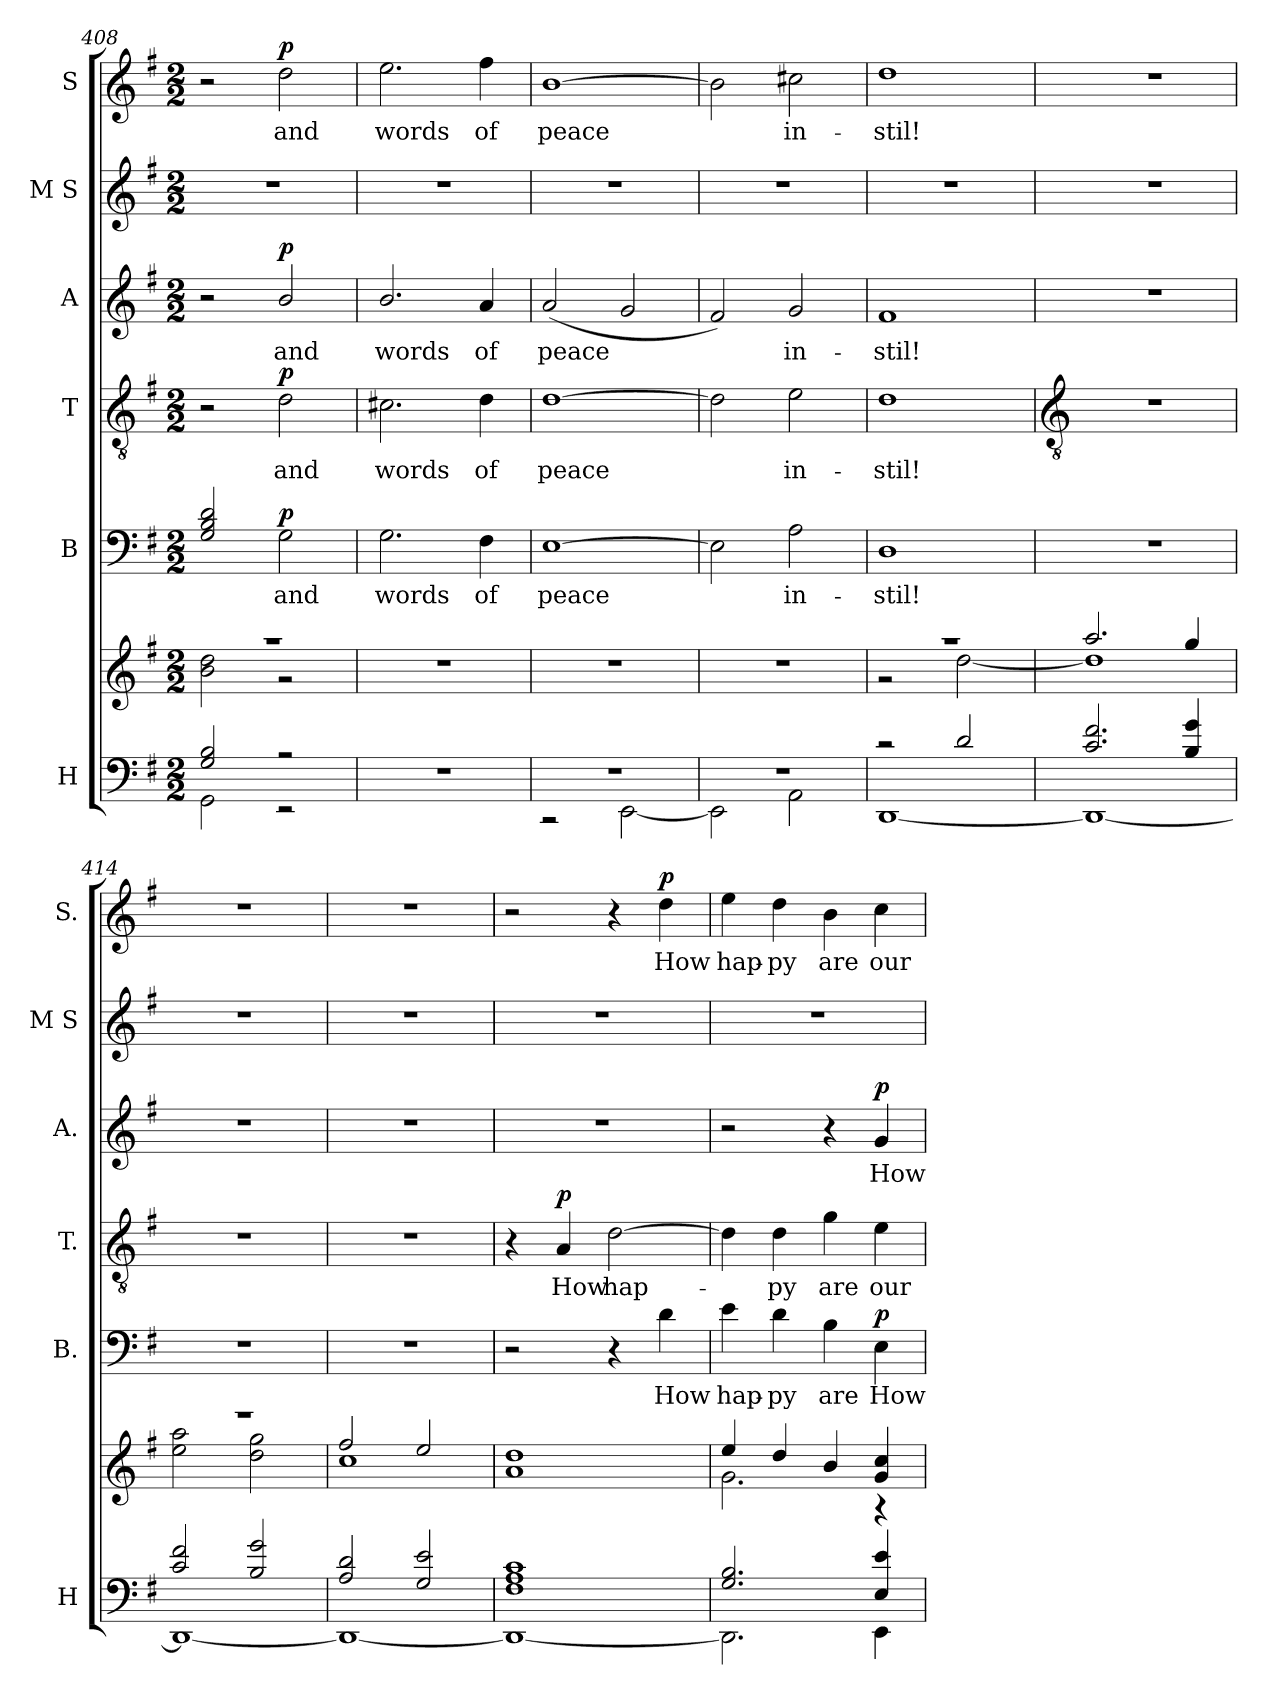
**kern	**kern	**kern	**text	**dynam	**kern	**text	**dynam	**kern	**text	**dynam	**kern	**kern	**text	**dynam
*part6	*part6	*part5	*part5	*part5	*part4	*part4	*part4	*part3	*part3	*part3	*part2	*part1	*part1	*part1
*staff7	*staff6	*staff5	*staff5	*staff5	*staff4	*staff4	*staff4	*staff3	*staff3	*staff3	*staff2	*staff1	*staff1	*staff1
*I"H	*	*I"B	*	*	*I"T	*	*	*I"A	*	*	*I"M S	*I"S	*	*
*I'H	*	*I'B.	*	*	*I'T.	*	*	*I'A.	*	*	*I'M S	*I'S.	*	*
!!LO:PB:g=z
*clefF4	*clefG2	*clefF4	*	*	*clefGv2	*	*	*clefG2	*	*	*clefG2	*clefG2	*	*
*k[f#]	*k[f#]	*k[f#]	*	*	*k[f#]	*	*	*k[f#]	*	*	*k[f#]	*k[f#]	*	*
*M2/2	*M2/2	*M2/2	*	*	*M2/2	*	*	*M2/2	*	*	*M2/2	*M2/2	*	*
=408	=408	=408	=408	=408	=408	=408	=408	=408	=408	=408	=408	=408	=408	=408
*^	*^	*	*	*	*	*	*	*	*	*	*	*	*	*
2G/ 2B/	2GG\	1r	2b\ 2dd\	2G!/ 2B!/ 2d!/	.	.	2r	.	.	2r	.	.	1r	2r	.	.
!	!	!	!	!	!LO:LY:b	!LO:DY:b	!	!LO:LY:b	!LO:DY:b	!	!LO:LY:b	!LO:DY:b	!	!	!LO:LY:b	!LO:DY:b
2r	2r	.	2r	2G\	and	p	2d\	and	p	2b/	and	p	.	2dd\	and	p
=409	=409	=409	=409	=409	=409	=409	=409	=409	=409	=409	=409	=409	=409	=409	=409	=409
!	!	!	!	!	!LO:LY:b	!	!	!LO:LY:b	!	!	!LO:LY:b	!	!	!	!LO:LY:b	!
*v	*v	*	*	*	*	*	*	*	*	*	*	*	*	*	*	*
*	*v	*v	*	*	*	*	*	*	*	*	*	*	*	*	*
1r	1r	2.G\	words	.	2.c#X\	words	.	2.b/	words	.	1r	2.ee\	words	.
!	!	!	!LO:LY:b	!	!	!LO:LY:b	!	!	!LO:LY:b	!	!	!	!LO:LY:b	!
.	.	4F#\	of	.	4d\	of	.	4a/	of	.	.	4ff#\	of	.
=410	=410	=410	=410	=410	=410	=410	=410	=410	=410	=410	=410	=410	=410	=410
*^	*	*	*	*	*	*	*	*	*	*	*	*	*	*
!	!	!	!	!LO:LY:b	!	!	!LO:LY:b	!	!	!LO:LY:b	!	!	!	!LO:LY:b	!
1r	2r	1r	[1E	peace	.	[1d	peace	.	(2a/	peace	.	1r	[1b	peace	.
.	[2EE\	.	.	.	.	.	.	.	2g/	.	.	.	.	.	.
=411	=411	=411	=411	=411	=411	=411	=411	=411	=411	=411	=411	=411	=411	=411	=411
1r	2EE\]	1r	2E\]	.	.	2d\]	.	.	2f#/)	.	.	1r	2b\]	.	.
!	!	!	!	!LO:LY:b	!	!	!LO:LY:b	!	!	!LO:LY:b	!	!	!	!LO:LY:b	!
.	2AA\	.	2A\	in-	.	2e\	in-	.	2g/	in-	.	.	2cc#X\	in-	.
=412	=412	=412	=412	=412	=412	=412	=412	=412	=412	=412	=412	=412	=412	=412	=412
*	*	*^	*	*	*	*	*	*	*	*	*	*	*	*	*
!	!	!	!	!	!LO:LY:b	!	!	!LO:LY:b	!	!	!LO:LY:b	!	!	!	!LO:LY:b	!
2r	[1DD	1r	2r	1D	-stil!	.	1d	-stil!	.	1f#	-stil!	.	1r	1dd	-stil!	.
2d/	.	.	[2dd\	.	.	.	.	.	.	.	.	.	.	.	.	.
=413	=413	=413	=413	=413	=413	=413	=413	=413	=413	=413	=413	=413	=413	=413	=413	=413
*	*	*	*	*	*	*	*clefGv2	*	*	*	*	*	*	*	*	*
2.c/ 2.f#/	1DD_	2.aa/	1dd]	1r	.	.	1r	.	.	1r	.	.	1r	1r	.	.
4B/ 4g/	.	4gg/	.	.	.	.	.	.	.	.	.	.	.	.	.	.
=414	=414	=414	=414	=414	=414	=414	=414	=414	=414	=414	=414	=414	=414	=414	=414	=414
2c/ 2f#/	1DD_	1r	2ee\ 2aa\	1r	.	.	1r	.	.	1r	.	.	1r	1r	.	.
2B/ 2g/	.	.	2dd\ 2gg\	.	.	.	.	.	.	.	.	.	.	.	.	.
=415	=415	=415	=415	=415	=415	=415	=415	=415	=415	=415	=415	=415	=415	=415	=415	=415
2A/ 2d/	1DD_	2ff#/	1cc	1r	.	.	1r	.	.	1r	.	.	1r	1r	.	.
2G/ 2e/	.	2ee/	.	.	.	.	.	.	.	.	.	.	.	.	.	.
=416	=416	=416	=416	=416	=416	=416	=416	=416	=416	=416	=416	=416	=416	=416	=416	=416
1F# 1A 1c	1DD_	1dd	1a	2r	.	.	4r	.	.	1r	.	.	1r	2r	.	.
!	!	!	!	!	!	!	!	!LO:LY:b	!LO:DY:b	!	!	!	!	!	!	!
.	.	.	.	.	.	.	4A/	How	p	.	.	.	.	.	.	.
!	!	!	!	!	!	!	!	!LO:LY:b	!	!	!	!	!	!	!	!
.	.	.	.	4r	.	.	[2d\	hap-	.	.	.	.	.	4r	.	.
!	!	!	!	!	!LO:LY:b	!	!	!	!	!	!	!	!	!	!LO:LY:b	!LO:DY:b
.	.	.	.	4d!\	How	.	.	.	.	.	.	.	.	4dd\	How	p
!!LO:PB:g=z
=417	=417	=417	=417	=417	=417	=417	=417	=417	=417	=417	=417	=417	=417	=417	=417	=417
!	!	!	!	!	!LO:LY:b	!	!	!	!	!	!	!	!	!	!LO:LY:b	!
2.G/ 2.B/	2.DD\]	4ee/	2.g\	4e!\	hap-	.	4d\]	.	.	2r	.	.	1r	4ee\	hap-	.
!	!	!	!	!	!LO:LY:b	!	!	!LO:LY:b	!	!	!	!	!	!	!LO:LY:b	!
.	.	4dd/	.	4d!\	-py	.	4d\	py	.	.	.	.	.	4dd\	-py	.
!	!	!	!	!	!LO:LY:b	!	!	!LO:LY:b	!	!	!	!	!	!	!LO:LY:b	!
.	.	4b/	.	4B!\	are	.	4g\	are	.	4r	.	.	.	4b\	are	.
!	!	!	!	!	!LO:LY:b	!LO:DY:b	!	!LO:LY:b	!	!	!LO:LY:b	!LO:DY:b	!	!	!LO:LY:b	!
4E/ 4e/	4EE\	4g/ 4cc/	4r	4E\	How	p	4e\	our	.	4g/	How	p	.	4cc\	our	.
*v	*v	*	*	*	*	*	*	*	*	*	*	*	*	*	*	*
*	*v	*v	*	*	*	*	*	*	*	*	*	*	*	*	*
=	=	=	=	=	=	=	=	=	=	=	=	=	=	=
*-	*-	*-	*-	*-	*-	*-	*-	*-	*-	*-	*-	*-	*-	*-
